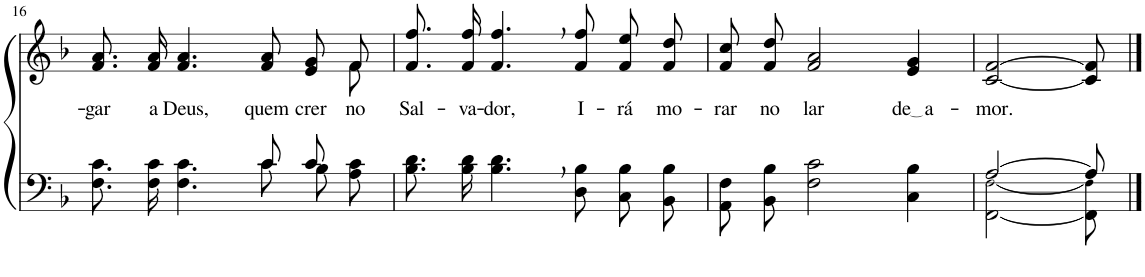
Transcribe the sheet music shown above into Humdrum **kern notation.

**kern	**kern	**text
*part2	*part1	*part1
*staff2	*staff1	*staff1
*I"Parte III e IV	*I"Parte I e II	*
!!LO:PB:g=z
*clefF4	*clefG2	*
*Trd1c2	*Trd1c2	*
*k[b-]	*k[b-]	*
*M4/4	*M4/4	*
=16	=16	=16
*^	*	*
!	!	!	!LO:LY:b
*	*	*^	*
2ryy	8.F\ 8.c\L	8.f/ 8.a/L	2..ryy	-gar
!	!	!	!	!LO:LY:b
.	16F\ 16c\Jk	16f/ 16a/Jk	.	a
!	!	!	!	!LO:LY:b
.	4.F\ 4.c\	4.f/ 4.a/	.	Deus,
8ryy	.	.	.	.
!	!	!	!	!LO:LY:b
8c/	8c\	8f/ 8a/	.	quem
!	!	!	!	!LO:LY:b
8c/	8B-\L	8e/ 8g/L	.	crer
!	!	!	!	!LO:LY:b
8ryy	8A\ 8c\J	8f/J	8f\	no
=17	=17	=17	=17	=17
!	!	!	!	!LO:LY:b
*v	*v	*	*	*
*	*v	*v	*
8.B-\ 8.d\L	8.f\ 8.ff\L	Sal-
!	!	!LO:LY:b
16B-\ 16d\Jk	16f\ 16ff\Jk	-va-
!	!	!LO:LY:b
4.B-\, 4.d\,	4.f/, 4.ff/,	-dor,
!	!	!LO:LY:b
8D\ 8B-\	8f/ 8ff/	I-
!	!	!LO:LY:b
8C\ 8B-\L	8f/ 8ee/L	-rá
!	!	!LO:LY:b
8BB-\ 8B-\J	8f/ 8dd/J	mo-
=18	=18	=18
!	!	!LO:LY:b
8AA\ 8F\L	8f/ 8cc/L	-rar
!	!	!LO:LY:b
8BB-\ 8B-\J	8f/ 8dd/J	no
!	!	!LO:LY:b
2F\ 2c\	2f/ 2a/	lar
!	!	!LO:LY:b
4C\ 4B-\	4e/ 4g/	de a
=19	=19	=19
*^	*	*
!	!	!	!LO:LY:b
[2A/	[2FF\ [2F!\	[2c/ [2f/	-mor.
8A/]	8FF\] 8F!\]	8c/] 8f/]	.
*v	*v	*	*
==	==	==
*-	*-	*-
